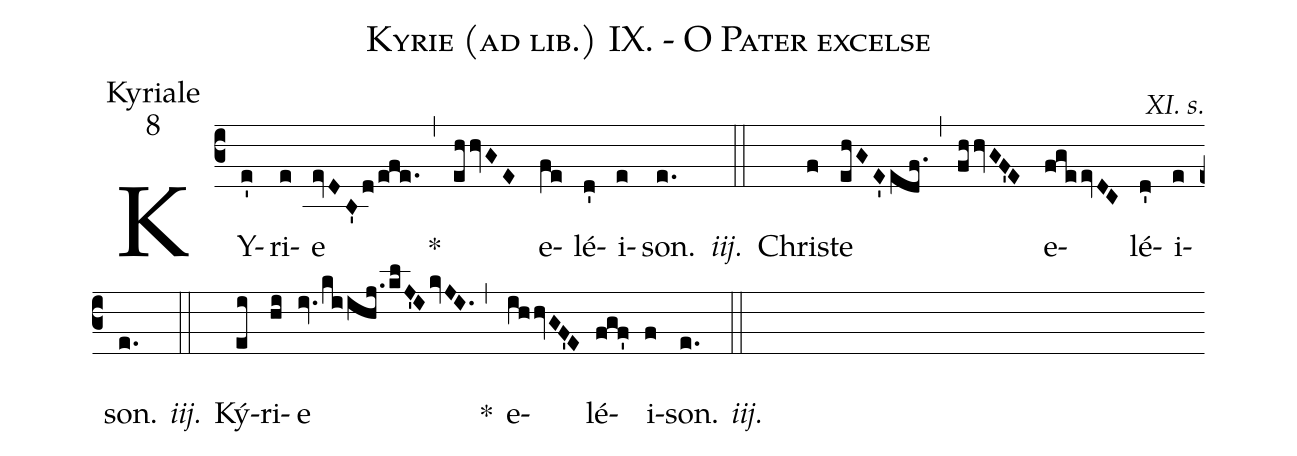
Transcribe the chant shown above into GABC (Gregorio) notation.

name:Kyrie (ad lib.) IX. - O Pater excelse;
office-part:Kyriale;
mode:8;
commentary:XI. s.;
%%
(c3) KY(e')ri(e)e(evDB'd/efe.) <clear>*(,) (ehhvGE) e(fe)lé(d')i(e)son.(e.) <i>iij.</i>(::)
Chri(f)ste(ehGE'edf.) (,) (fhhvGF'E) e(fgeevDC)lé(d')i(e)son.(e.) <i>iij.</i>(::)
Ký(ei)ri(hi)e(iv.kiihj.klJ'IkvJI.) <clear>*(,) e(ihhvGF'E)lé(fgf')i(f)son.(e.) <i>iij.</i>(::)
